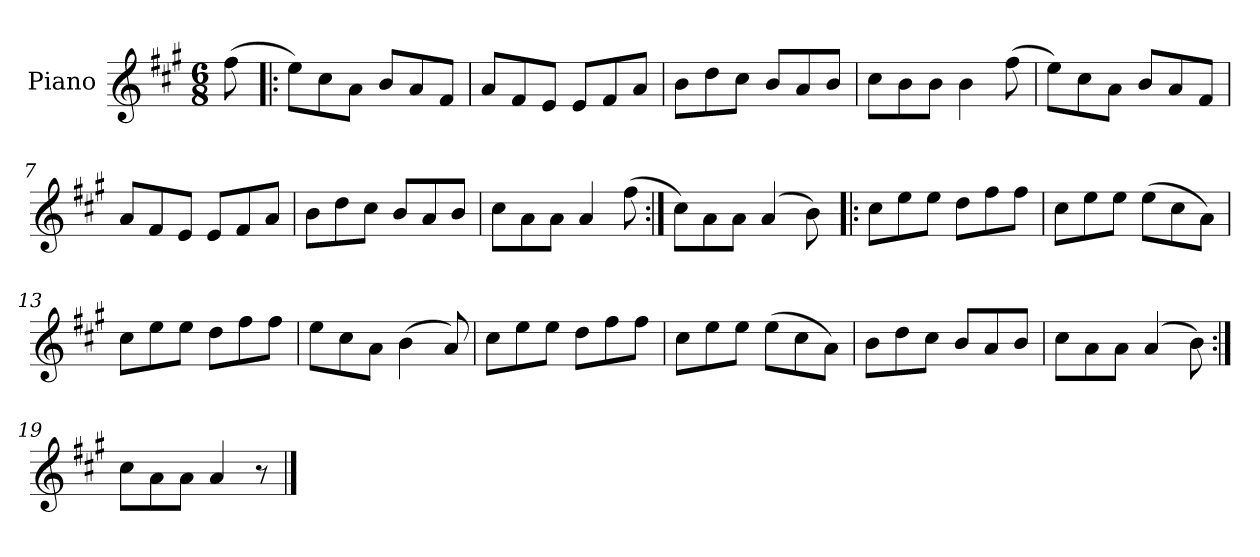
**kern
*part1
*staff1
*I"Piano
*I'Pno.
*clefG2
*k[f#c#g#]
*M6/8
=1
(>8ff#\
=2!|:
8ee\L)
8cc#\
8a\J
8b/L
8a/
8f#/J
=3
8a/L
8f#/
8e/J
8e/L
8f#/
8a/J
=4
8b\L
8dd\
8cc#\J
8b/L
8a/
8b/J
=5
8cc#\L
8b\
8b\J
4b\
(>8ff#\
=6
8ee\L)
8cc#\
8a\J
8b/L
8a/
8f#/J
=7
8a/L
8f#/
8e/J
8e/L
8f#/
8a/J
!!LO:LB:g=z
=8
8b\L
8dd\
8cc#\J
8b/L
8a/
8b/J
=9
8cc#\L
8a\
8a\J
4a/
(>8ff#\
=10:|!
8cc#\L)
8a\
8a\J
(>4a/
8b\)
=11!|:
8cc#\L
8ee\
8ee\J
8dd\L
8ff#\
8ff#\J
=12
8cc#\L
8ee\
8ee\J
(>8ee\L
8cc#\
8a\J)
=13
8cc#\L
8ee\
8ee\J
8dd\L
8ff#\
8ff#\J
=14
8ee\L
8cc#\
8a\J
(>4b\
8a/)
!!LO:LB:g=z
=15
8cc#\L
8ee\
8ee\J
8dd\L
8ff#\
8ff#\J
=16
8cc#\L
8ee\
8ee\J
(>8ee\L
8cc#\
8a\J)
=17
8b\L
8dd\
8cc#\J
8b/L
8a/
8b/J
=18
8cc#\L
8a\
8a\J
(>4a/
8b\)
=19:|!
8cc#\L
8a\
8a\J
4a/
8r
==
*-
